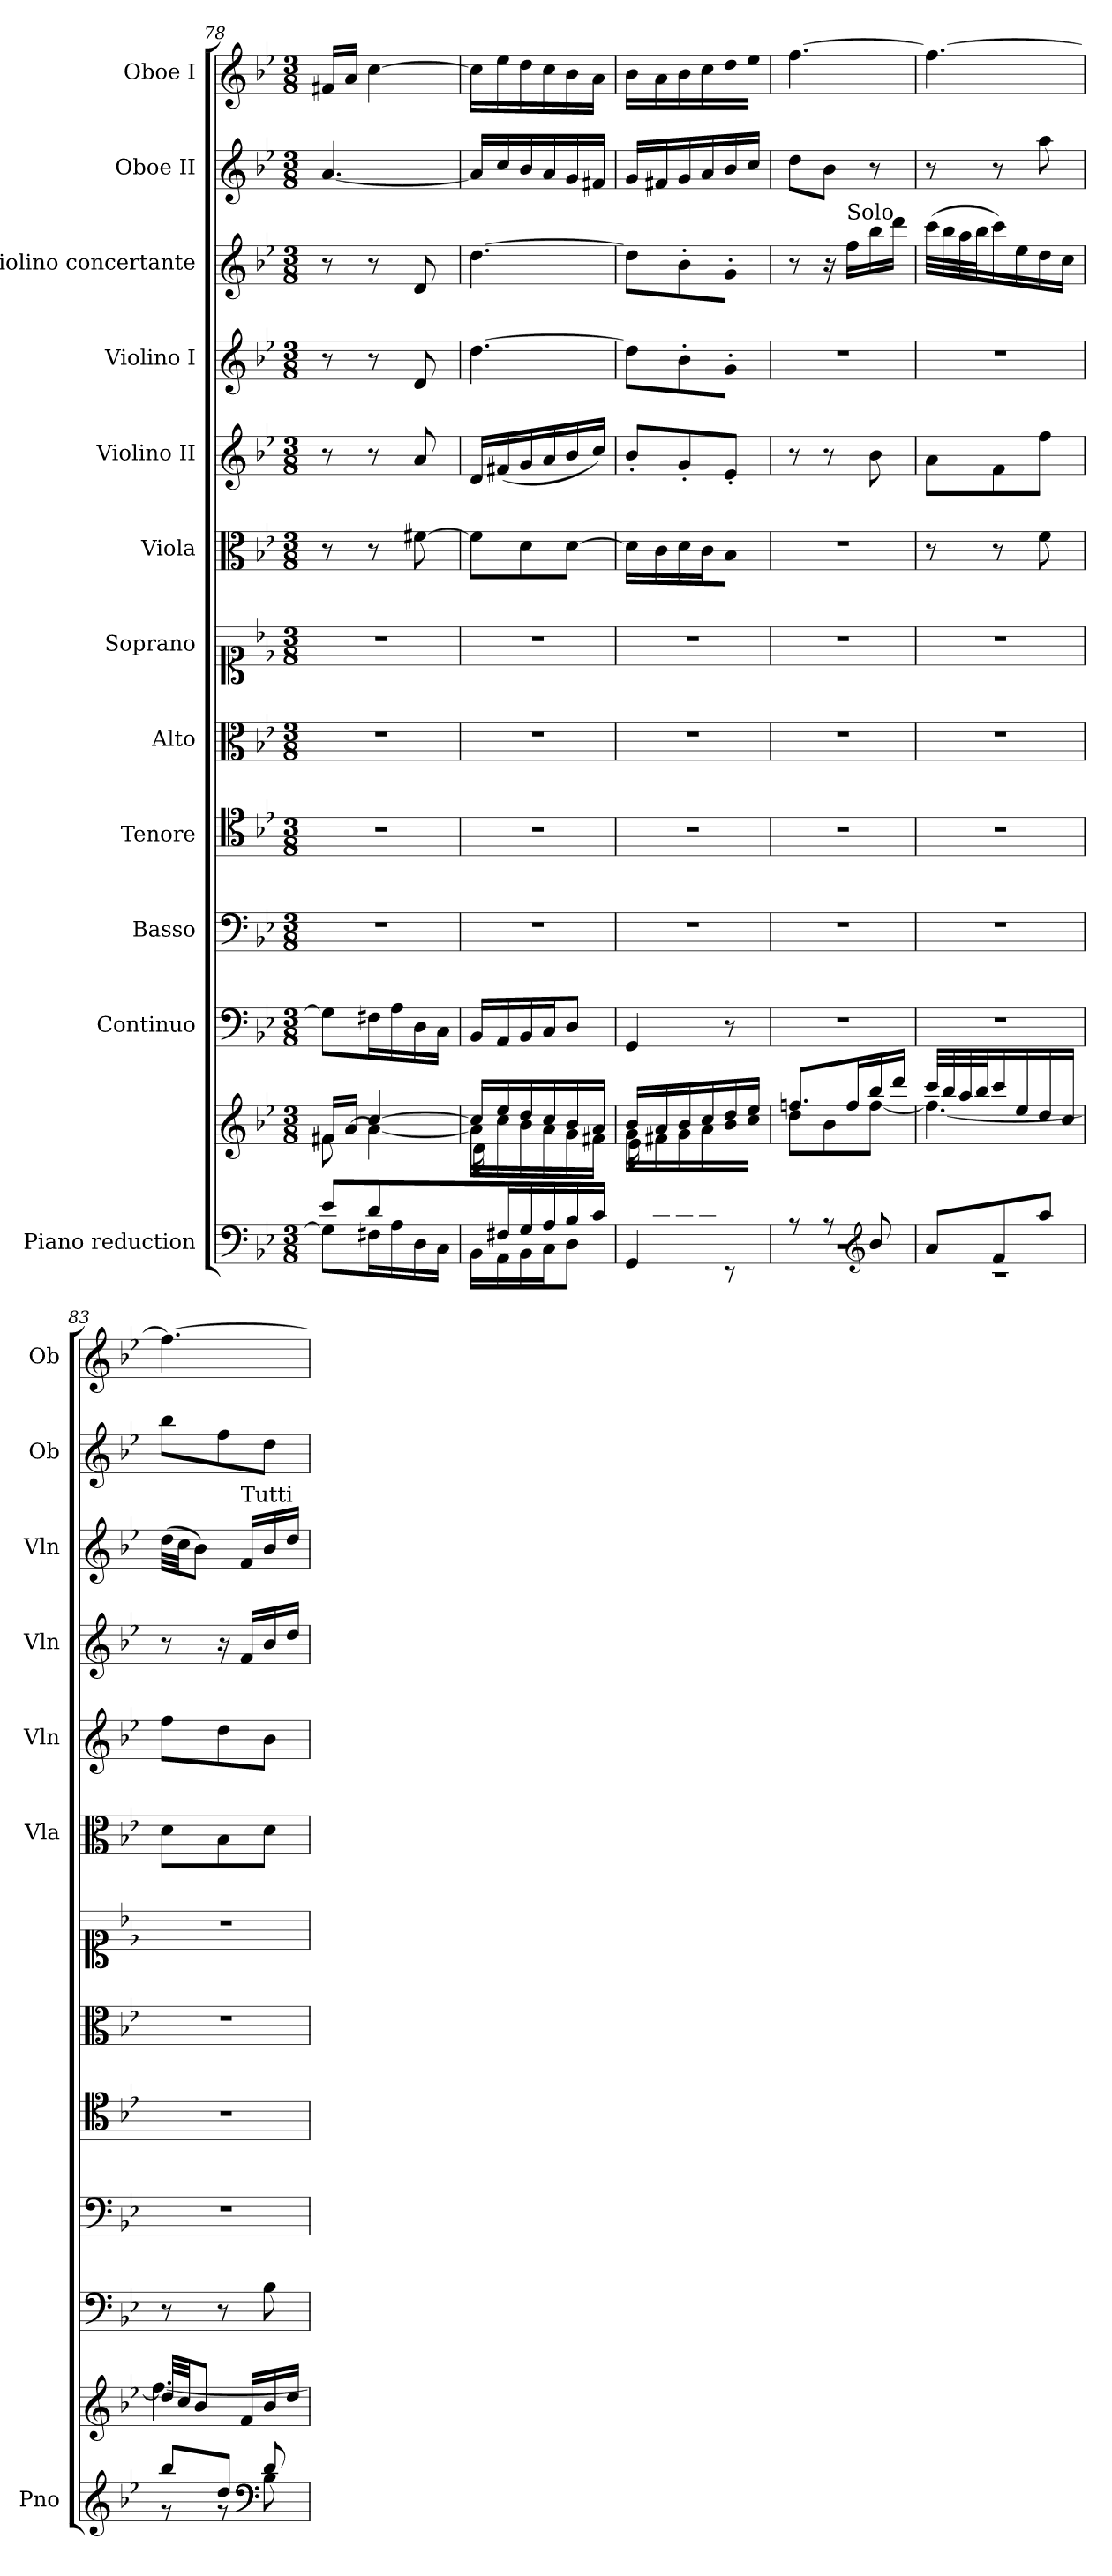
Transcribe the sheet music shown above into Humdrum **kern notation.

**kern	**kern	**kern	**kern	**kern	**kern	**kern	**kern	**kern	**kern	**kern	**kern	**kern
*part12	*part12	*part11	*part10	*part9	*part8	*part7	*part6	*part5	*part4	*part3	*part2	*part1
*staff13	*staff12	*staff11	*staff10	*staff9	*staff8	*staff7	*staff6	*staff5	*staff4	*staff3	*staff2	*staff1
*I"Piano reduction	*	*I"Continuo	*I"Basso	*I"Tenore	*I"Alto	*I"Soprano	*I"Viola	*I"Violino II	*I"Violino I	*I"Violino concertante	*I"Oboe II	*I"Oboe I
*I'Pno	*	*	*	*	*	*	*I'Vla	*I'Vln	*I'Vln	*I'Vln	*I'Ob	*I'Ob
*clefF4	*clefG2	*clefF4	*clefF4	*clefC4	*clefC3	*clefC1	*clefC3	*clefG2	*clefG2	*clefG2	*clefG2	*clefG2
*k[b-e-]	*k[b-e-]	*k[b-e-]	*k[b-e-]	*k[b-e-]	*k[b-e-]	*k[b-e-]	*k[b-e-]	*k[b-e-]	*k[b-e-]	*k[b-e-]	*k[b-e-]	*k[b-e-]
*M3/8	*M3/8	*M3/8	*M3/8	*M3/8	*M3/8	*M3/8	*M3/8	*M3/8	*M3/8	*M3/8	*M3/8	*M3/8
=78	=78	=78	=78	=78	=78	=78	=78	=78	=78	=78	=78	=78
*^	*^	*	*	*	*	*	*	*	*	*	*	*
*	*	*	*^	*	*	*	*	*	*	*	*	*	*	*
8e-/L	8G\L]	16f#X/LL	8f#\	4ryy	8G\L]	4.r	4.r	4.r	4.r	8r	8r	8r	8r	[4.a/	16f#X/LL
.	.	[<16a/JJ	.	.	.	.	.	.	.	.	.	.	.	.	16a/JJ
8d/	16F#X\L	[4cc/	4a\_	.	16F#X\L	.	.	.	.	8r	8r	8r	8r	.	[4cc\
.	16A\	.	.	.	16A\	.	.	.	.	.	.	.	.	.	.
8ryy	16D\	.	.	8fn\J	16D\	.	.	.	.	[8f#X\	8a/	8d/	8d/	.	.
.	16C\JJ	.	.	.	16C\JJ	.	.	.	.	.	.	.	.	.	.
=79	=79	=79	=79	=79	=79	=79	=79	=79	=79	=79	=79	=79	=79	=79	=79
16ryy	16BB-\LL	16cc/LL]	16a\LL]	16d\LL	16BB-/LL	4.r	4.r	4.r	4.r	8f#\L]	16d/LL	[4.dd\	[4.dd\	16a/LL]	16cc\LL]
16F#X/	16AA\	16ee-/	16cc\	4ryy	16AA/	.	.	.	.	.	(16f#X/	.	.	16cc/	16ee-\
16G/	16BB-\	16dd/	16b-\	.	16BB-/	.	.	.	.	8d\	16g/	.	.	16b-/	16dd\
16A/	16C\J	16cc/	16a\	.	16C/J	.	.	.	.	.	16a/	.	.	16a/	16cc\
16B-/	8D\J	16b-/	16g\	.	8D/J	.	.	.	.	[8d\J	16b-/	.	.	16g/	16b-\
16c/JJ	.	16a/JJ	16f#X\JJ	16ryy	.	.	.	.	.	.	16cc/JJ)	.	.	16f#X/JJ	16a\JJ
=80	=80	=80	=80	=80	=80	=80	=80	=80	=80	=80	=80	=80	=80	=80	=80
16ryy	4GG/	16b-/LL	16g\LL	16e-\LL	4GG/	4.r	4.r	4.r	4.r	16d\LL]	8b-'/L	8dd\L]	8dd\L]	16g/LL	16b-\LL
16c/	.	16a/	16f#X\	4ryy	.	.	.	.	.	16c\	.	.	.	16f#X/	16a\
16d/	.	16b-/	16g\	.	.	.	.	.	.	16d\	8g'/	8b-'\	8b-'\	16g/	16b-\
16c/J	.	16cc/	16a\	.	.	.	.	.	.	16c\J	.	.	.	16a/	16cc\
8B-/J	8r	16dd/	16b-\	.	8r	.	.	.	.	8B-\J	8e-'/J	8g'\J	8g'\J	16b-/	16dd\
.	.	16ee-/JJ	16cc\JJ	16ryy	.	.	.	.	.	.	.	.	.	16cc/JJ	16ee-\JJ
*	*	*	*v	*v	*	*	*	*	*	*	*	*	*	*	*
=81	=81	=81	=81	=81	=81	=81	=81	=81	=81	=81	=81	=81	=81	=81
8r	4.r	8.ffn/L	8dd\L	4.r	4.r	4.r	4.r	4.r	4.r	8r	4.r	8r	8dd\L	[4.ff\
8r	.	.	8b-\	.	.	.	.	.	.	8r	.	16r	8b-\J	.
!	!	!	!	!	!	!	!	!	!	!	!	!LO:TX:a:t=Solo	!	!
.	.	16ff/L	.	.	.	.	.	.	.	.	.	16ff\LL	.	.
*clefG2	*	*	*	*	*	*	*	*	*	*	*	*	*	*
8b-/	.	16bb-/	[8ff\J	.	.	.	.	.	.	8b-\	.	16bb-\	8r	.
.	.	16ddd/JJ	.	.	.	.	.	.	.	.	.	16ddd\JJ	.	.
!!LO:PB:g=z
=82	=82	=82	=82	=82	=82	=82	=82	=82	=82	=82	=82	=82	=82	=82
8a/L	4.r	32ccc/LLL	4.ff\_	4.r	4.r	4.r	4.r	4.r	8r	8a\L	4.r	(32ccc\LLL	8r	4.ff\_
.	.	32bb-/	.	.	.	.	.	.	.	.	.	32bb-\	.	.
.	.	32aa/	.	.	.	.	.	.	.	.	.	32aa\	.	.
.	.	32bb-/J	.	.	.	.	.	.	.	.	.	32bb-\J	.	.
8f/	.	16ccc/	.	.	.	.	.	.	8r	8f\	.	16ccc\)	8r	.
.	.	16ee-/	.	.	.	.	.	.	.	.	.	16ee-\	.	.
8aa/J	.	16dd/	.	.	.	.	.	.	8f\	8ff\J	.	16dd\	8aa\	.
.	.	16cc/JJ	.	.	.	.	.	.	.	.	.	16cc\JJ	.	.
=83	=83	=83	=83	=83	=83	=83	=83	=83	=83	=83	=83	=83	=83	=83
8bb-/L	8r	32dd/LLL	4.ff\_	8r	4.r	4.r	4.r	4.r	8d\L	8ff\L	8r	(32dd\LLL	8bb-\L	4.ff\_
.	.	32cc/JJ	.	.	.	.	.	.	.	.	.	32cc\JJ	.	.
.	.	8b-/J	.	.	.	.	.	.	.	.	.	8b-\J)	.	.
8dd/J	8r	.	.	8r	.	.	.	.	8B-\	8dd\	16r	.	8ff\	.
!	!	!	!	!	!	!	!	!	!	!	!	!LO:TX:a:t=Tutti	!	!
.	.	16f/LL	.	.	.	.	.	.	.	.	16f/LL	16f/LL	.	.
*clefF4	*	*	*	*	*	*	*	*	*	*	*	*	*	*
8d/	8B-\	16b-/	.	8B-\	.	.	.	.	8d\J	8b-\J	16b-/	16b-/	8dd\J	.
.	.	16dd/JJ	.	.	.	.	.	.	.	.	16dd/JJ	16dd/JJ	.	.
*v	*v	*	*	*	*	*	*	*	*	*	*	*	*	*
*	*v	*v	*	*	*	*	*	*	*	*	*	*	*
=	=	=	=	=	=	=	=	=	=	=	=	=
*-	*-	*-	*-	*-	*-	*-	*-	*-	*-	*-	*-	*-
